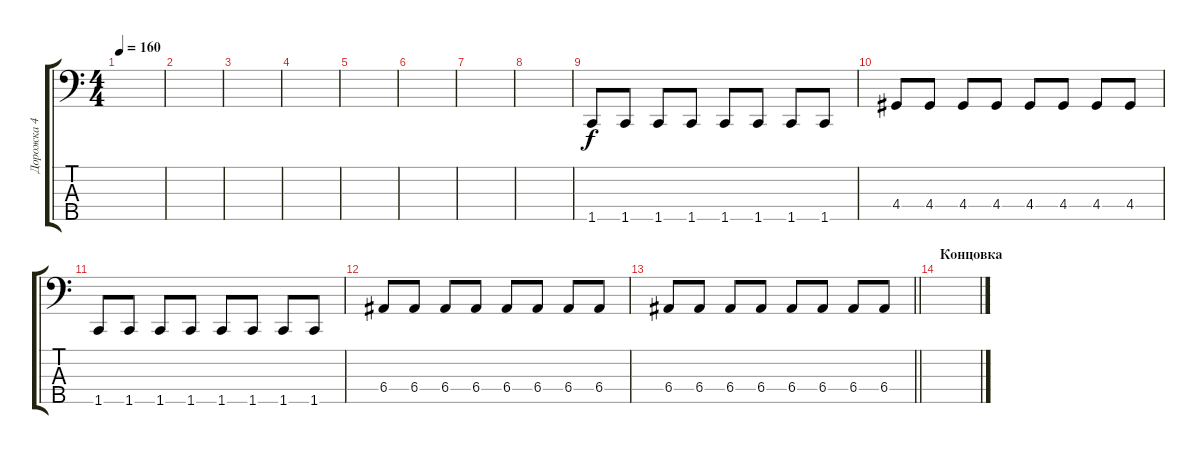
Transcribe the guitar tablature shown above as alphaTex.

\track ("Дорожка 4" "Дорожка 4") {instrument electricbassfinger}
\staff {score tabs}
\tuning (G2 D2 A1 E1 B0) {hide}
\ts (4 4)
\tempo 160
\clef f4
\ks c
|
|
|
|
|
|
|
|
1.5.8 1.5.8 1.5.8 1.5.8 1.5.8 1.5.8 1.5.8 1.5.8 |
4.4.8 4.4.8 4.4.8 4.4.8 4.4.8 4.4.8 4.4.8 4.4.8 |
1.5.8 1.5.8 1.5.8 1.5.8 1.5.8 1.5.8 1.5.8 1.5.8 |
6.4.8 6.4.8 6.4.8 6.4.8 6.4.8 6.4.8 6.4.8 6.4.8 |
\barLineRight lightlight
6.4.8 6.4.8 6.4.8 6.4.8 6.4.8 6.4.8 6.4.8 6.4.8 |
\section ("" "Концовка")
